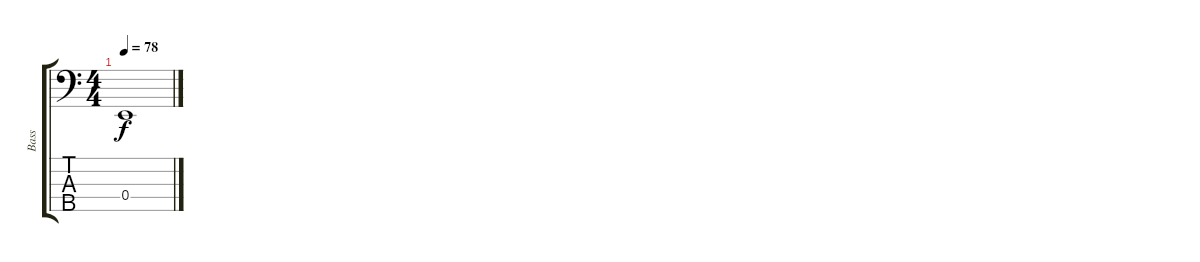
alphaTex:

\track ("Bass" "Bass") {instrument fretlessbass}
\staff {score tabs}
\tuning (G2 D2 A1 E1 B0) {hide}
\ts (4 4)
\tempo 78
\clef f4
\ks c
0.4{t}.1{dy f}
